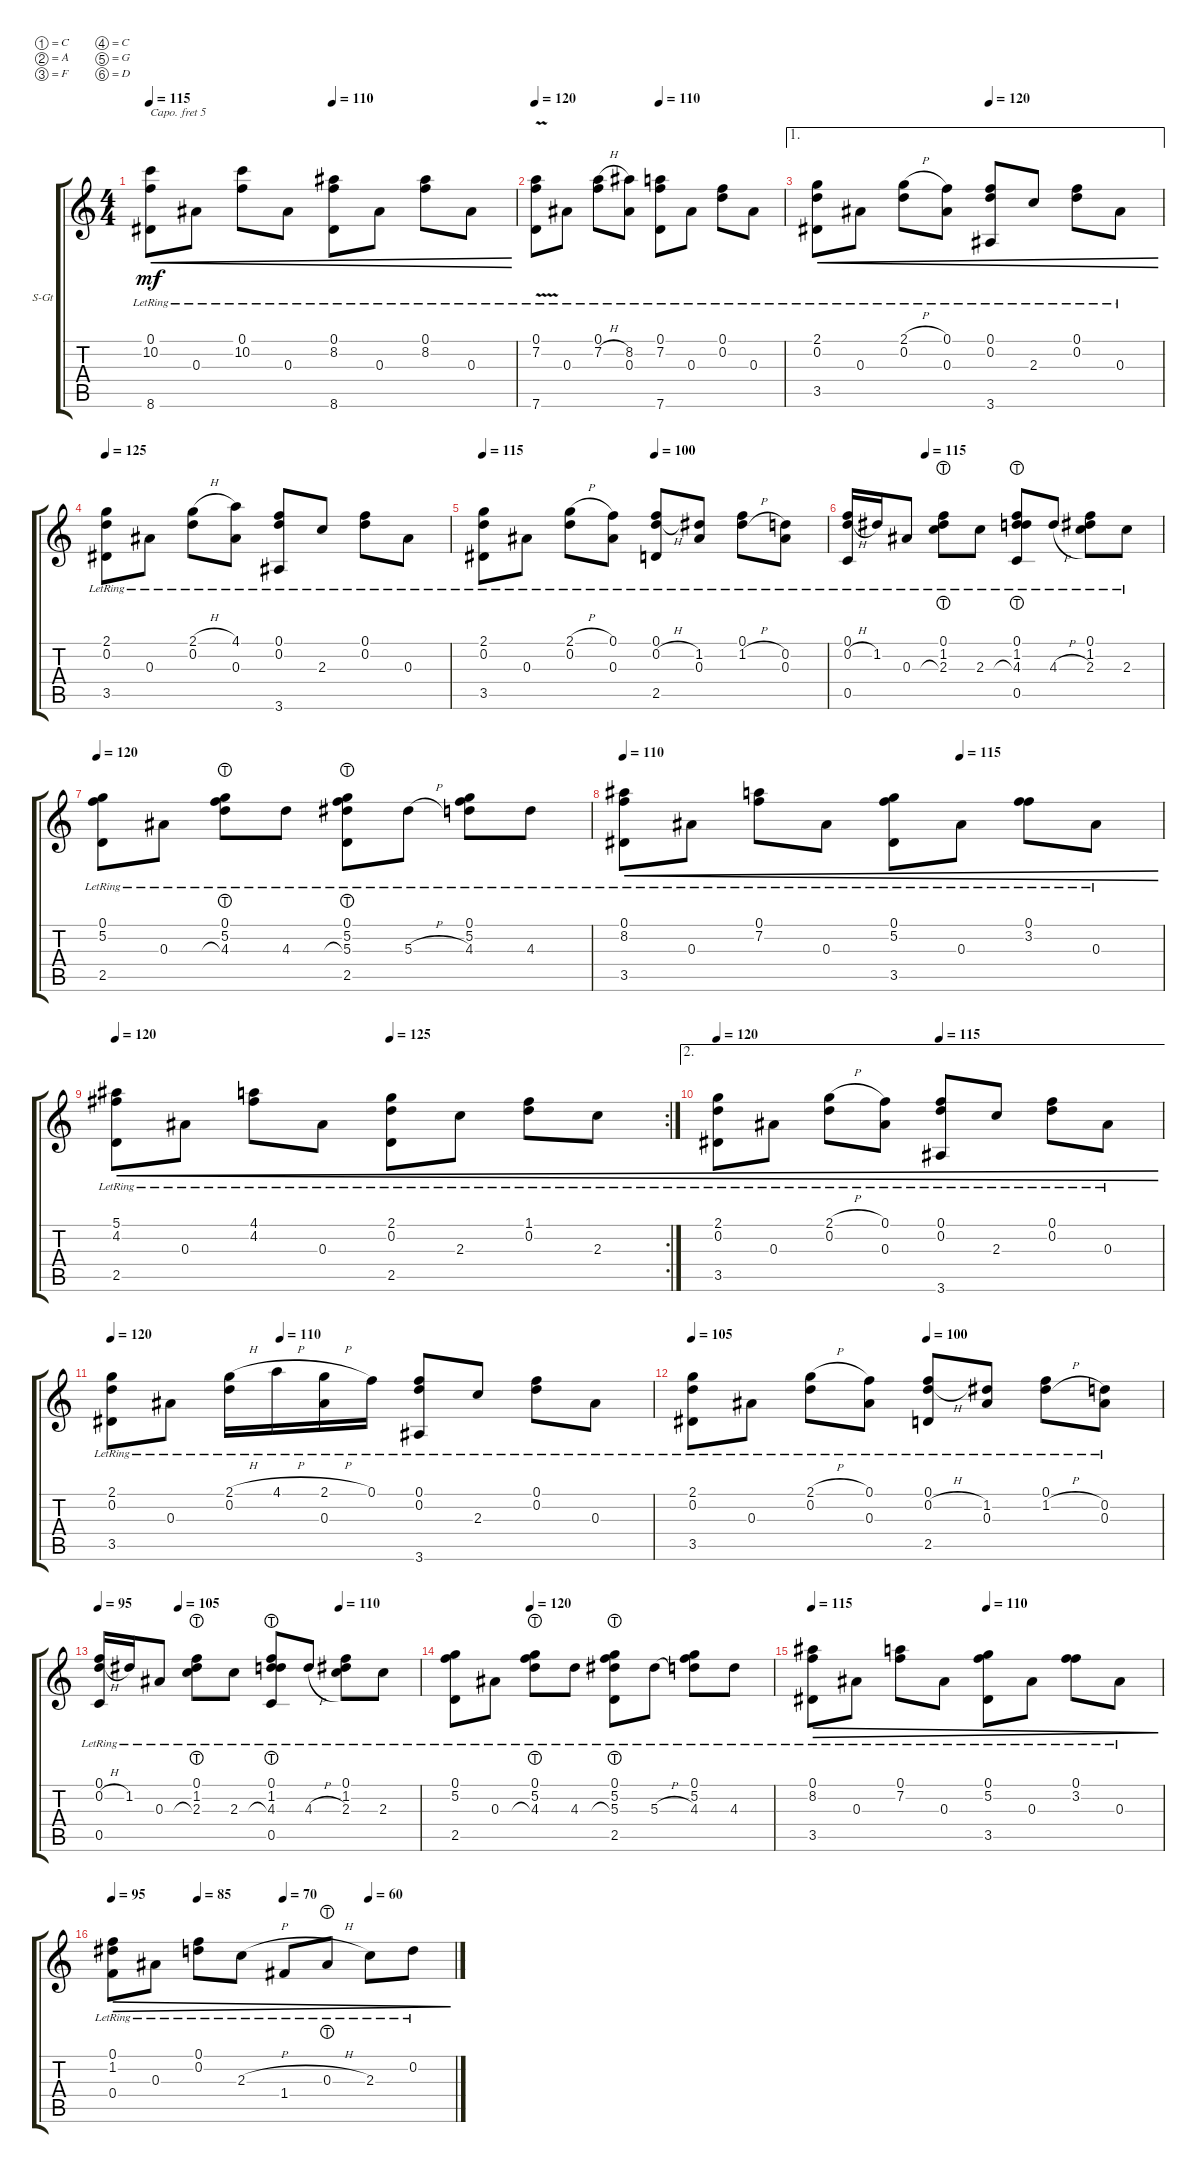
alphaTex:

\defaultSystemsLayout 4
\bracketExtendMode groupsimilarinstruments
\firstSystemTrackNameOrientation horizontal
\otherSystemsTrackNameOrientation horizontal
\track ("Steel Guitar" "S-Gt") {instrument acousticguitarsteel}
\staff {score tabs}
\capo 5
\tuning (C4 A3 F3 C3 G2 D2)
\ts (4 4)
\tempo 115
\tempo (110 0.5)
\clef g2
\ks c
(10.2{lr} 0.1{lr} 8.6{lr}).8{cre dy mf} 0.3{lr}.8{cre} (10.2{lr} 0.1{lr}).8{cre} 0.3{lr}.8{cre} (8.6{lr} 8.2{lr} 0.1{lr}).8{cre} 0.3{lr}.8{cre} (8.2{lr} 0.1{lr}).8{cre} 0.3{lr}.8{cre} |
\tempo 120
\tempo (110 0.5)
(7.2{v lr} 7.6{lr} 0.1{lr}).8 0.3{lr}.8 (7.2{h lr} 0.1{lr}).8 (8.2{lr} 0.3{lr}).8 (7.2{lr} 7.6{lr} 0.1{lr}).8 0.3{lr}.8 (0.1{lr} 0.2{lr}).8 0.3{lr}.8 |
\ae 1
\tempo (120 0.5)
(2.1{lr} 3.5{lr} 0.2{lr}).8{cre} 0.3{lr}.8{cre} (2.1{h lr} 0.2{lr}).8{cre} (0.1{lr} 0.3{lr}).8{cre} (3.6{lr} 0.1{lr} 0.2{lr}).8{cre} 2.3{lr}.8{cre} (0.1{lr} 0.2{lr}).8{cre} 0.3{lr}.8{cre} |
\tempo 125
(2.1{lr} 3.5{lr} 0.2{lr}).8 0.3{lr}.8 (2.1{h lr} 0.2{lr}).8 (4.1{lr} 0.3{lr}).8 (3.6{lr} 0.1{lr} 0.2{lr}).8 2.3{lr}.8 (0.1{lr} 0.2{lr}).8 0.3{lr}.8 |
\tempo 115
\tempo (100 0.5)
(2.1{lr} 3.5{lr} 0.2{lr}).8 0.3{lr}.8 (2.1{h lr} 0.2{lr}).8 (0.1{lr} 0.3{lr}).8 (0.1{lr} 0.2{h lr} 2.5{lr}).8 (1.2{lr} 0.3{lr}).8 (0.1{lr} 1.2{h lr}).8 (0.2{lr} 0.3{lr}).8 |
\tempo (115 0.25)
(0.2{h lr} 0.5{lr} 0.1{lr}).16 1.2{lr}.16 0.3{lr}.8 (1.2{lr} 0.1{lr} 2.3{lht lr}).8 2.3{lr}.8 (1.2{lr} 0.1{lr} 4.3{lht lr} 0.5{lr}).8 4.3{h lr}.8 (1.2{lr} 0.1{lr} 2.3{lr}).8 2.3{lr}.8 |
\tempo 120
(2.5{lr} 5.2{lr} 0.1{lr}).8 0.3{lr}.8 (5.2{lr} 0.1{lr} 4.3{lht lr}).8 4.3{lr}.8 (5.2{lr} 0.1{lr} 2.5{lr} 5.3{lht lr}).8 5.3{h lr}.8 (5.2{lr} 0.1{lr} 4.3{lr}).8 4.3{lr}.8 |
\tempo 110
\tempo (115 0.625)
(3.5{lr} 8.2{lr} 0.1{lr}).8{cre} 0.3{lr}.8{cre} (7.2{lr} 0.1{lr}).8{cre} 0.3{lr}.8{cre} (5.2{lr} 0.1{lr} 3.5{lr}).8{cre} 0.3{lr}.8{cre} (3.2{lr} 0.1{lr}).8{cre} 0.3{lr}.8{cre} |
\rc 2
\tempo 120
\tempo (125 0.5)
(4.2{lr} 5.1{lr} 2.5{lr}).8{cre} 0.3{lr}.8{cre} (4.2{lr} 4.1{lr}).8{cre} 0.3{lr}.8{cre} (2.1{lr} 0.2{lr} 2.5{lr}).8{cre} 2.3{lr}.8{cre} (1.1{lr} 0.2{lr}).8{cre} 2.3{lr}.8{cre} |
\ae 2
\tempo 120
\tempo (115 0.5)
(2.1{lr} 3.5{lr} 0.2{lr}).8{cre} 0.3{lr}.8{cre} (2.1{h lr} 0.2{lr}).8{cre} (0.1{lr} 0.3{lr}).8{cre} (3.6{lr} 0.1{lr} 0.2{lr}).8{cre} 2.3{lr}.8{cre} (0.1{lr} 0.2{lr}).8{cre} 0.3{lr}.8{cre} |
\tempo 120
\tempo (110 0.3125)
(2.1{lr} 3.5{lr} 0.2{lr}).8 0.3{lr}.8 (2.1{h lr} 0.2{lr}).16 4.1{h lr}.16 (2.1{h lr} 0.3{lr}).16 0.1{lr}.16 (3.6{lr} 0.1{lr} 0.2{lr}).8 2.3{lr}.8 (0.1{lr} 0.2{lr}).8 0.3{lr}.8 |
\tempo 105
\tempo (100 0.5)
(2.1{lr} 3.5{lr} 0.2{lr}).8 0.3{lr}.8 (2.1{h lr} 0.2{lr}).8 (0.1{lr} 0.3{lr}).8 (0.1{lr} 0.2{h lr} 2.5{lr}).8 (1.2{lr} 0.3{lr}).8 (0.1{lr} 1.2{h lr}).8 (0.2{lr} 0.3{lr}).8 |
\tempo 95
\tempo (105 0.25)
\tempo (110 0.75)
(0.2{h lr} 0.5{lr} 0.1{lr}).16 1.2{lr}.16 0.3{lr}.8 (1.2{lr} 0.1{lr} 2.3{lht lr}).8 2.3{lr}.8 (1.2{lr} 0.1{lr} 4.3{lht lr} 0.5{lr}).8 4.3{h lr}.8 (1.2{lr} 0.1{lr} 2.3{lr}).8 2.3{lr}.8 |
\tempo (120 0.25)
(2.5{lr} 5.2{lr} 0.1{lr}).8 0.3{lr}.8 (5.2{lr} 0.1{lr} 4.3{lht lr}).8 4.3{lr}.8 (5.2{lr} 0.1{lr} 2.5{lr} 5.3{lht lr}).8 5.3{h lr}.8 (5.2{lr} 0.1{lr} 4.3{lr}).8 4.3{lr}.8 |
\tempo 115
\tempo (110 0.5)
(3.5{lr} 8.2{lr} 0.1{lr}).8{dec} 0.3{lr}.8{dec} (7.2{lr} 0.1{lr}).8{dec} 0.3{lr}.8{dec} (5.2{lr} 0.1{lr} 3.5{lr}).8{dec} 0.3{lr}.8{dec} (3.2{lr} 0.1{lr}).8{dec} 0.3{lr}.8{dec} |
\tempo 95
\tempo (85 0.25)
\tempo (70 0.5)
\tempo (60 0.75)
(1.2{lr} 0.1{lr} 0.4{lr}).8{dec} 0.3{lr}.8{dec} (0.1{lr} 0.2{lr}).8{dec} 2.3{h lr}.8{dec} 1.4{lr}.8{dec} 0.3{h lht lr}.8{dec} 2.3{lr}.8{dec} 0.2{lr}.8{dec}
